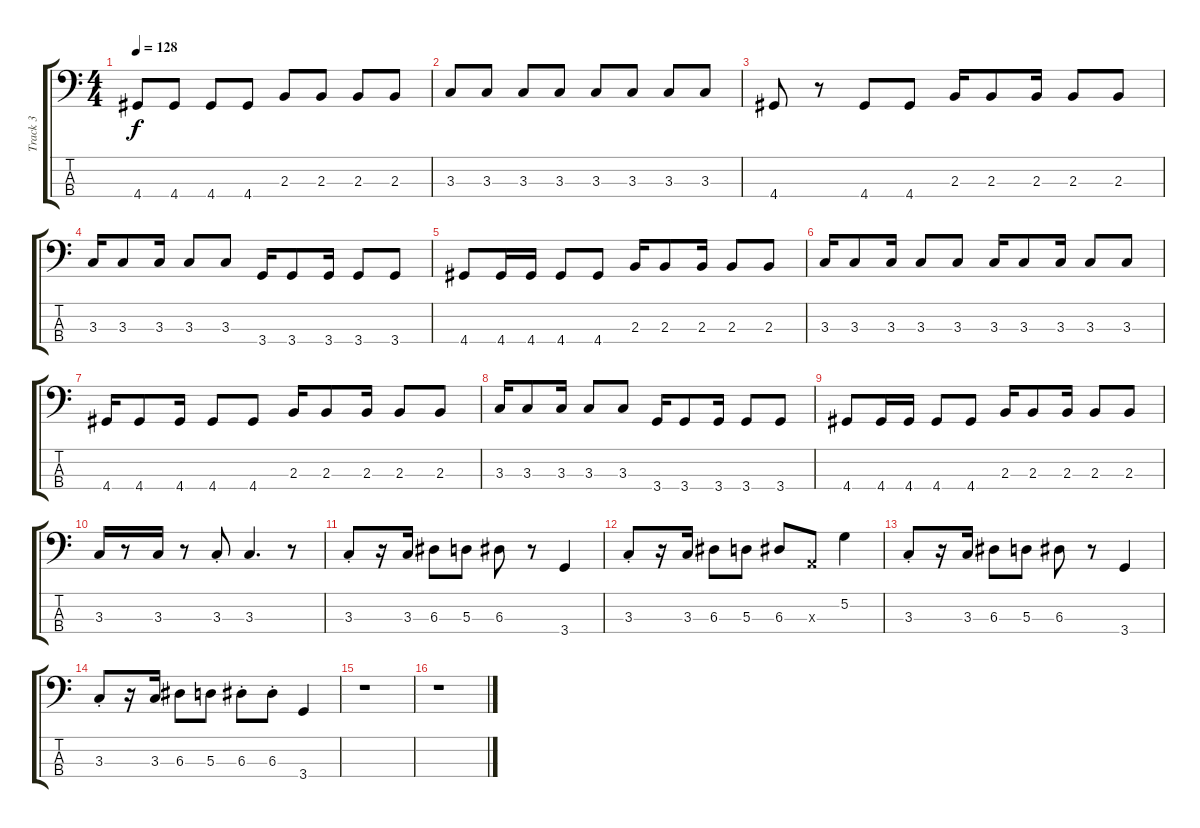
\track ("Track 3" "Track 3") {instrument electricbassfinger}
\staff {score tabs}
\tuning (G2 D2 A1 E1) {hide}
\ts (4 4)
\tempo 128
\clef f4
\ks c
4.4.8{dy f} 4.4.8 4.4.8 4.4.8 2.3.8 2.3.8 2.3.8 2.3.8 |
3.3.8 3.3.8 3.3.8 3.3.8 3.3.8 3.3.8 3.3.8 3.3.8 |
4.4.8 r.8 4.4.8 4.4.8 2.3.16 2.3.8 2.3.16 2.3.8 2.3.8 |
3.3.16 3.3.8 3.3.16 3.3.8 3.3.8 3.4.16 3.4.8 3.4.16 3.4.8 3.4.8 |
4.4.8 4.4.16 4.4.16 4.4.8 4.4.8 2.3.16 2.3.8 2.3.16 2.3.8 2.3.8 |
3.3.16 3.3.8 3.3.16 3.3.8 3.3.8 3.3.16 3.3.8 3.3.16 3.3.8 3.3.8 |
4.4.16 4.4.8 4.4.16 4.4.8 4.4.8 2.3.16 2.3.8 2.3.16 2.3.8 2.3.8 |
3.3.16 3.3.8 3.3.16 3.3.8 3.3.8 3.4.16 3.4.8 3.4.16 3.4.8 3.4.8 |
4.4.8 4.4.16 4.4.16 4.4.8 4.4.8 2.3.16 2.3.8 2.3.16 2.3.8 2.3.8 |
3.3.16 r.8 3.3.16 r.8 3.3{st}.8 3.3.4{d} r.8 |
3.3{st}.8 r.16 3.3.16 6.3.8 5.3.8 6.3.8 r.8 3.4.4 |
3.3{st}.8 r.16 3.3.16 6.3.8 5.3.8 6.3.8 0.3{x}.8 5.2.4 |
3.3{st}.8 r.16 3.3.16 6.3.8 5.3.8 6.3.8 r.8 3.4.4 |
3.3{st}.8 r.16 3.3.16 6.3.8 5.3.8 6.3{st}.8 6.3{st}.8 3.4.4 |
r.1 |
r.1
